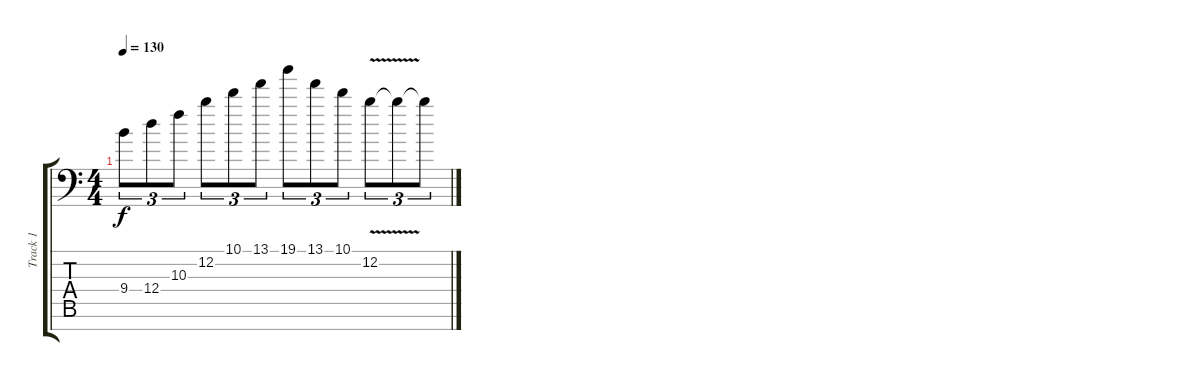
\track ("Track 1" "Track 1") {instrument overdrivenguitar}
\staff {score tabs}
\tuning (E4 B3 G3 D3 A2 E2 A1) {hide}
\ts (4 4)
\tempo 130
\clef f4
\ks c
9.4.8{tu (3 2) dy f} 12.4.8{tu (3 2)} 10.3.8{tu (3 2)} 12.2.8{tu (3 2)} 10.1.8{tu (3 2)} 13.1.8{tu (3 2)} 19.1.8{tu (3 2)} 13.1.8{tu (3 2)} 10.1.8{tu (3 2)} 12.2{v}.8{tu (3 2)} 12.2{t}.8{tu (3 2)} 12.2{t}.8{tu (3 2)}
